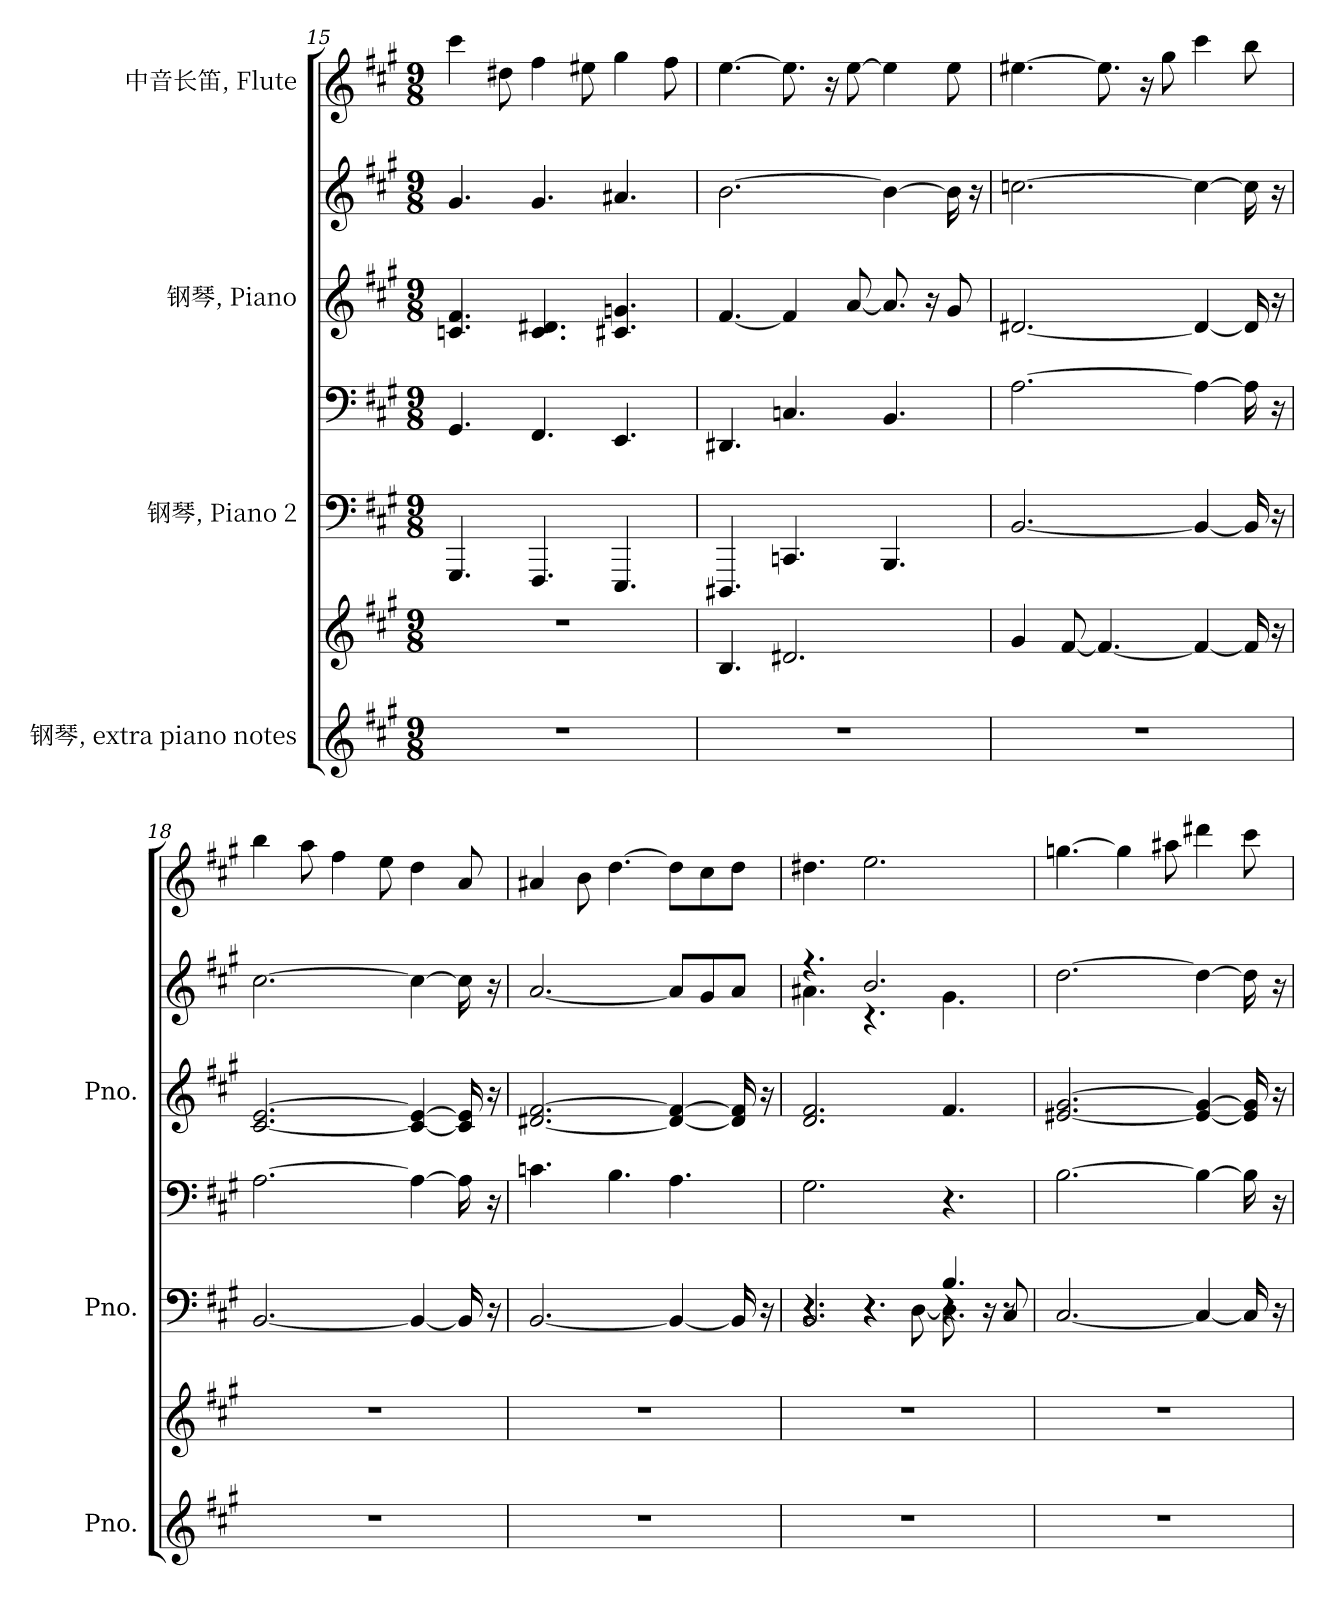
**kern	**kern	**kern	**kern	**kern	**kern	**kern
*part4	*part4	*part3	*part3	*part2	*part2	*part1
*staff7	*staff6	*staff5	*staff4	*staff3	*staff2	*staff1
*I"钢琴, extra piano notes	*	*I"钢琴, Piano 2	*	*I"钢琴, Piano	*	*I"中音长笛, Flute
*I'Pno.	*	*I'Pno.	*	*I'Pno.	*	*
*clefG2	*clefG2	*clefF4	*clefF4	*clefG2	*clefG2	*clefG2
*	*	*	*	*	*	*ITrd3c5
*k[f#c#g#]	*k[f#c#g#]	*k[f#c#g#]	*k[f#c#g#]	*k[f#c#g#]	*k[f#c#g#]	*k[f#c#g#d#]
*M9/8	*M9/8	*M9/8	*M9/8	*M9/8	*M9/8	*M9/8
=15	=15	=15	=15	=15	=15	=15
8%9r	8%9r	4.GGG#/	4.GG#/	4.cn/ 4.f#/	4.g#/	4gg#\
.	.	.	.	.	.	8a#X\
.	.	4.FFF#/	4.FF#/	4.c/ 4.d#X/	4.g#/	4cc#\
.	.	.	.	.	.	8b#X\
.	.	4.EEE/	4.EE/	4.c#X/ 4.gn/	4.a#X/	4dd#\
.	.	.	.	.	.	8cc#\
=16	=16	=16	=16	=16	=16	=16
8%9r	4.B/	4.DDD#X/	4.DD#X/	[4.f#/	[2.b\	[4.b\
.	2.d#X/	4.CCn/	4.Cn/	4f#/]	.	8.b\]
.	.	.	.	.	.	16r
.	.	.	.	[8a/	.	[8b\
.	.	4.BBB/	4.BB/	8.a/]	4b\_	4b\]
.	.	.	.	16r	.	.
.	.	.	.	8g#/	16b\]	8b\
.	.	.	.	.	16r	.
!!LO:PB:g=z
=17	=17	=17	=17	=17	=17	=17
8%9r	4g#/	[2.BB/	[2.A\	[2.d#X/	[2.ccn\	[4.b#X\
.	[8f#/	.	.	.	.	.
.	4.f#/_	.	.	.	.	8.b#\]
.	.	.	.	.	.	16r
.	.	.	.	.	.	8dd#\
.	4f#/_	4BB/_	4A\_	4d#/_	4cc\_	4gg#\
.	16f#/]	16BB/]	16A\]	16d#/]	16cc\]	8ff#\
.	16r	16r	16r	16r	16r	.
=18	=18	=18	=18	=18	=18	=18
8%9r	8%9r	[2.BB/	[2.A\	[2.c#/ [2.e/	[2.cc#\	4ff#\
.	.	.	.	.	.	8ee\
.	.	.	.	.	.	4cc#\
.	.	.	.	.	.	8b\
.	.	4BB/_	4A\_	4c#/_ 4e/_	4cc#\_	4a\
.	.	16BB/]	16A\]	16c#/] 16e/]	16cc#\]	8e/
.	.	16r	16r	16r	16r	.
=19	=19	=19	=19	=19	=19	=19
8%9r	8%9r	[2.BB/	4.cn\	[2.d#X/ [2.f#/	[2.a/	4e#X/
.	.	.	.	.	.	8f#\
.	.	.	4.B\	.	.	[4.a\
.	.	4BB/_	4.A\	4d#/_ 4f#/_	8a/L]	8a\L]
.	.	.	.	.	8g#/	8g#\
.	.	16BB/]	.	16d#/] 16f#/]	8a/J	8a\J
.	.	16r	.	16r	.	.
=20	=20	=20	=20	=20	=20	=20
*	*	*^	*	*	*^	*
*	*	*	*^	*	*	*	*	*
8%9r	8%9r	4.r	4.r	2.BB/	2.G#\	2.d/ 2.f#/	4.r	4.a#X\	4.a#X\
.	.	4.r	4r	.	.	.	2.b/	4.r	2.b\
.	.	.	[8D\	.	.	.	.	.	.
.	.	4.B/	8.D\]	4r	4.r	4.f#/	.	4.g#\	.
.	.	.	16r	.	.	.	.	.	.
.	.	.	8r	8C#/	.	.	.	.	.
*	*	*v	*v	*v	*	*	*v	*v	*
!!LO:PB:g=z
=21	=21	=21	=21	=21	=21	=21
8%9r	8%9r	[2.C#/	[2.B\	[2.e#X/ [2.g#/	[2.dd\	[4.ddn\
.	.	.	.	.	.	4dd\]
.	.	.	.	.	.	8ee#X\
.	.	4C#/_	4B\_	4e#/_ 4g#/_	4dd\_	4aa#X\
.	.	16C#/]	16B\]	16e#/] 16g#/]	16dd\]	8gg#\
.	.	16r	16r	16r	16r	.
=	=	=	=	=	=	=
*-	*-	*-	*-	*-	*-	*-
